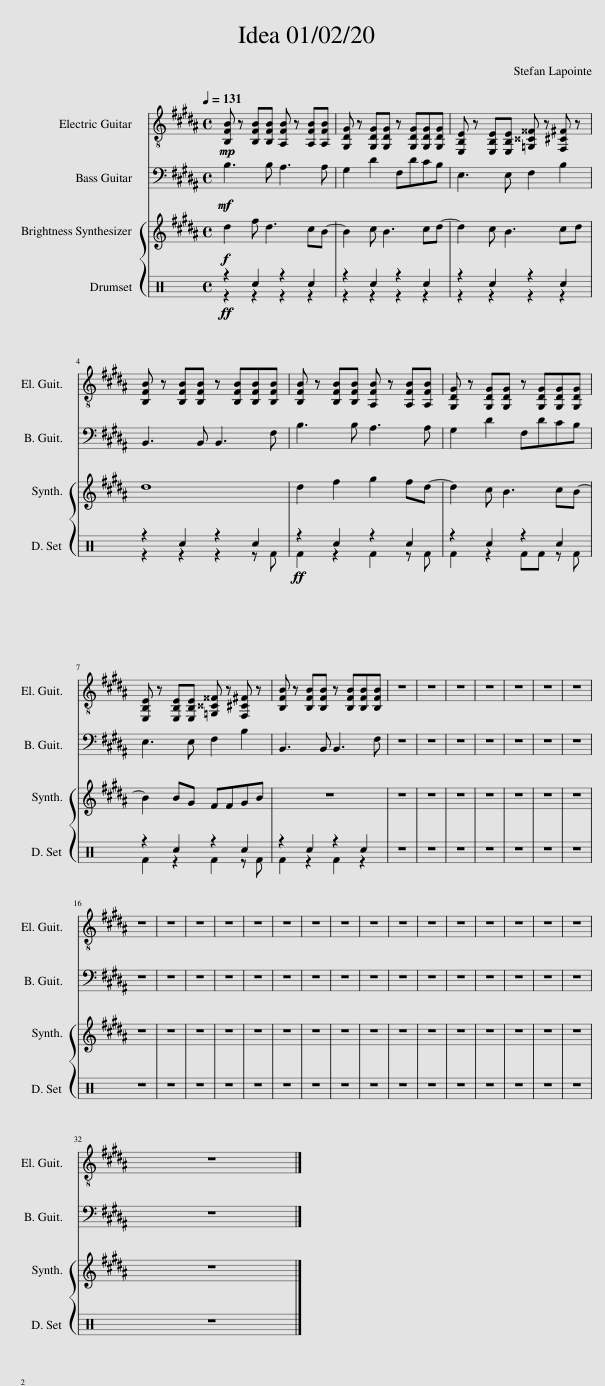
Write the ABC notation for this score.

X:1
%%score 1 2 { 3 ( 4 5 ) }
L:1/8
Q:1/4=131
M:4/4
I:linebreak $
K:B
V:1 treble-8
V:2 bass transpose=-12
V:3 treble
V:4 perc
K:none
V:5 perc
K:none
V:1
!mp! [B,FB] z [B,FB][B,FB] [A,FB] z [A,FB][A,FB] | [G,DG] z [G,DG][G,DG] z [G,DG][G,DG][G,DG] | [E,B,E] z [E,B,E][E,B,E] [=G,^^C^^F] z [F,^C^F] z |$ [B,FB] z [B,FB][B,FB] z [B,FB][B,FB][B,FB] | [B,FB] z [B,FB][B,FB] [A,FB] z [A,FB][A,FB] | %5
 [G,DG] z [G,DG][G,DG] z [G,DG][G,DG][G,DG] |$ [E,B,E] z [E,B,E][E,B,E] [=G,^^C^^F] z [F,^C^F] z | [B,FB] z [B,FB][B,FB] z [B,FB][B,FB][B,FB] | z8 | z8 | %10
 z8 | z8 | z8 | z8 | z8 |$ %15
 z8 | z8 | z8 | z8 | z8 | %20
 z8 | z8 | z8 | z8 | z8 | %25
 z8 | z8 | z8 | z8 | z8 | %30
 z8 |$ z8 |] %32
V:2
!mf! B,3 B, A,3 A, | G,2 D2 F,DCB, | E,3 E, F,2 B,2 |$ B,,3 B,, B,,3 F, | B,3 B, A,3 A, | %5
 G,2 D2 F,DCB, |$ E,3 E, F,2 B,2 | B,,3 B,, B,,3 F, | z8 | z8 | %10
 z8 | z8 | z8 | z8 | z8 |$ %15
 z8 | z8 | z8 | z8 | z8 | %20
 z8 | z8 | z8 | z8 | z8 | %25
 z8 | z8 | z8 | z8 | z8 | %30
 z8 |$ z8 |] %32
V:3
!f! d2 f d3 cB- | B2 c B3 cd- | d2 c B3 cd |$ d8 | d2 f2 g2 fd- | %5
 d2 c B3 cB- |$ B2 BG FFGB | z8 | z8 | z8 | %10
 z8 | z8 | z8 | z8 | z8 |$ %15
 z8 | z8 | z8 | z8 | z8 | %20
 z8 | z8 | z8 | z8 | z8 | %25
 z8 | z8 | z8 | z8 | z8 | %30
 z8 |$ z8 |] %32
V:4
[K:C]!ff! z2 c2 z2 c2 | z2 c2 z2 c2 | z2 c2 z2 c2 |$ z2 c2 z2 c2 |!ff! z2 c2 z2 c2 | %5
 z2 c2 z2 c2 |$ z2 c2 z2 c2 | z2 c2 z2 c2 | z8 | z8 | %10
 z8 | z8 | z8 | z8 | z8 |$ %15
 z8 | z8 | z8 | z8 | z8 | %20
 z8 | z8 | z8 | z8 | z8 | %25
 z8 | z8 | z8 | z8 | z8 | %30
 z8 |$ z8 |] %32
V:5
[K:C] z2 z2 z2 z2 | z2 z2 z2 z2 | z2 z2 z2 z2 |$ z2 z2 z2 z F | F2 z2 F2 z F | %5
 F2 z2 FF z F |$ F2 z2 F2 z F | F2 z2 F2 z2 | x8 | x8 | %10
 x8 | x8 | x8 | x8 | x8 |$ %15
 x8 | x8 | x8 | x8 | x8 | %20
 x8 | x8 | x8 | x8 | x8 | %25
 x8 | x8 | x8 | x8 | x8 | %30
 x8 |$ x8 |] %32
